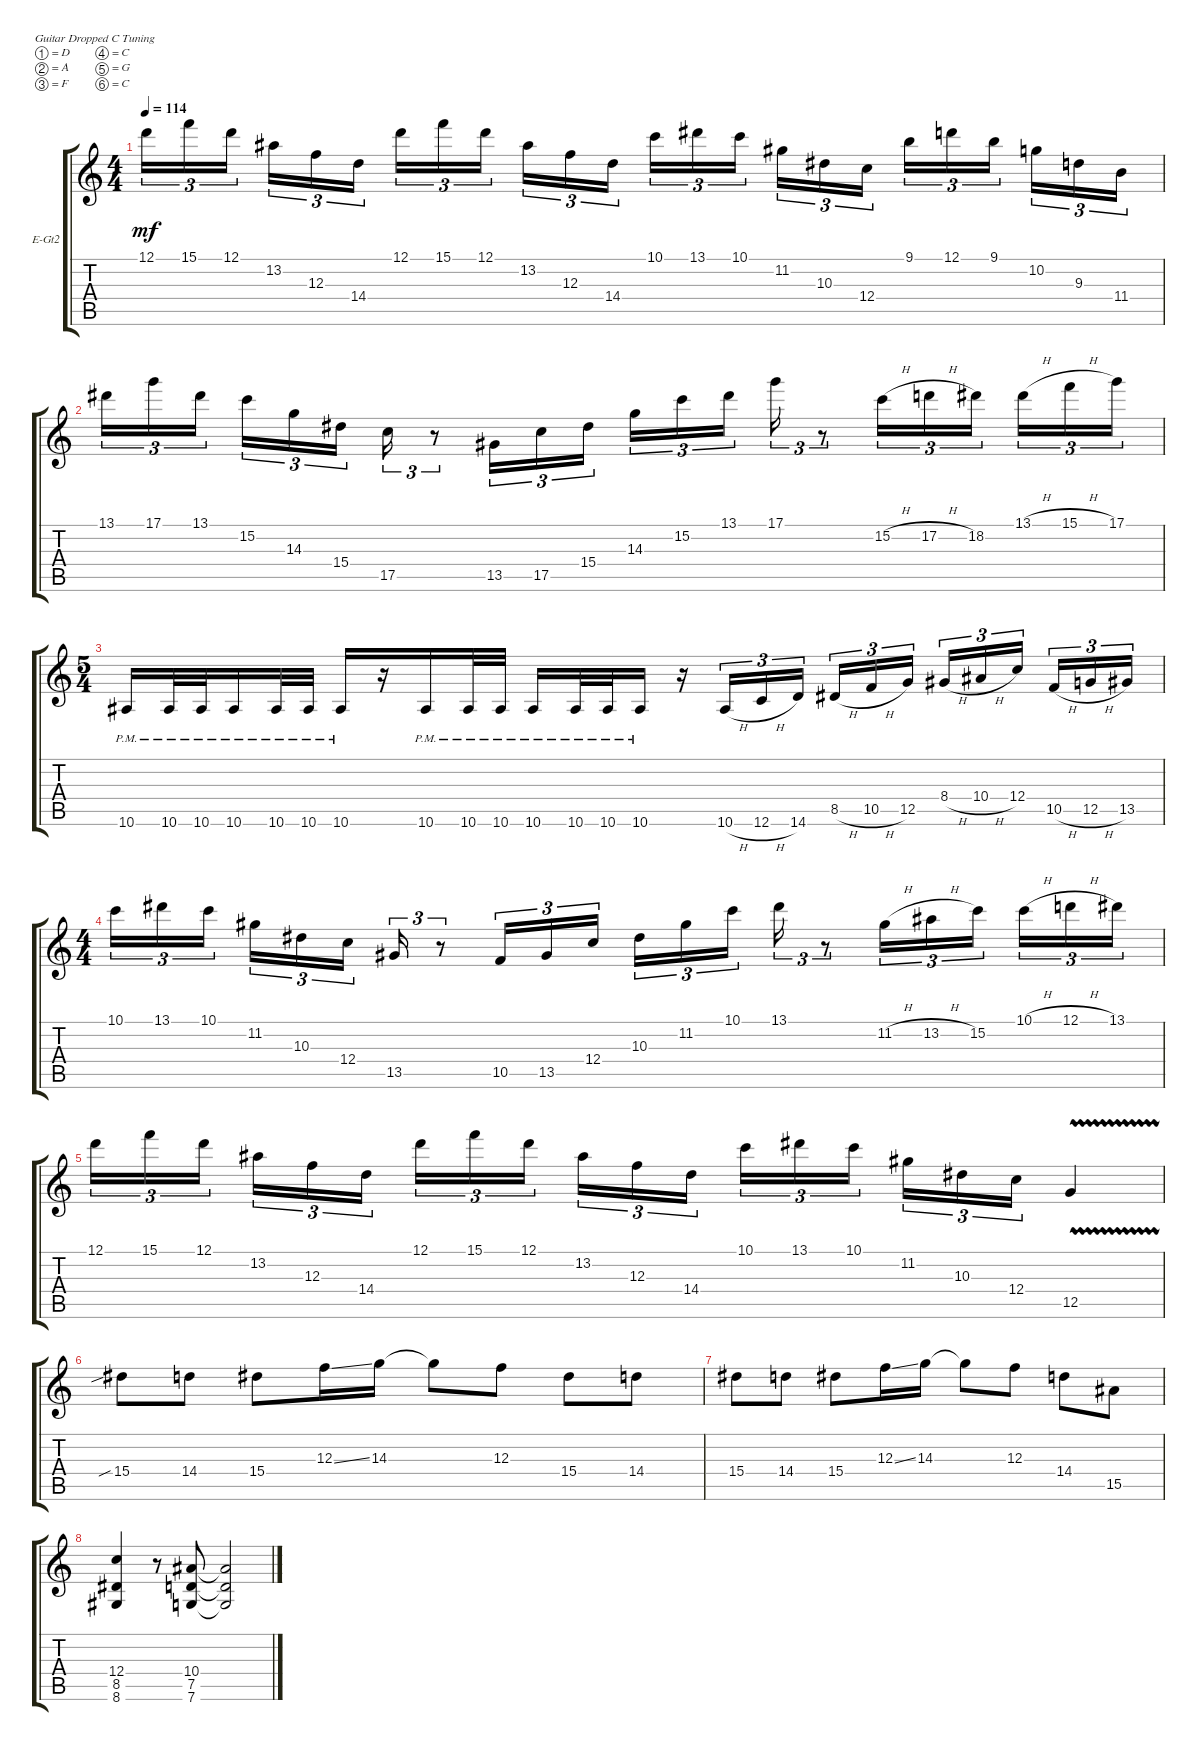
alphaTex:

\defaultSystemsLayout 4
\bracketExtendMode groupsimilarinstruments
\firstSystemTrackNameOrientation horizontal
\otherSystemsTrackNameOrientation horizontal
\track ("Guitar 2" "E-Gt2") {instrument distortionguitar}
\staff {score tabs}
\tuning (D4 A3 F3 C3 G2 C2)
\ts (4 4)
\tempo 114
\clef g2
\ks c
12.1.16{tu (3 2) dy mf} 15.1.16{tu (3 2)} 12.1.16{tu (3 2)} 13.2.16{tu (3 2)} 12.3.16{tu (3 2)} 14.4.16{tu (3 2)} 12.1.16{tu (3 2)} 15.1.16{tu (3 2)} 12.1.16{tu (3 2)} 13.2.16{tu (3 2)} 12.3.16{tu (3 2)} 14.4.16{tu (3 2)} 10.1.16{tu (3 2)} 13.1.16{tu (3 2)} 10.1.16{tu (3 2)} 11.2.16{tu (3 2)} 10.3.16{tu (3 2)} 12.4.16{tu (3 2)} 9.1.16{tu (3 2)} 12.1.16{tu (3 2)} 9.1.16{tu (3 2)} 10.2.16{tu (3 2)} 9.3.16{tu (3 2)} 11.4.16{tu (3 2)} |
13.1.16{tu (3 2)} 17.1.16{tu (3 2)} 13.1.16{tu (3 2)} 15.2.16{tu (3 2)} 14.3.16{tu (3 2)} 15.4.16{tu (3 2)} 17.5.16{tu (3 2)} r.8{tu (3 2)} 13.5.16{tu (3 2)} 17.5.16{tu (3 2)} 15.4.16{tu (3 2)} 14.3.16{tu (3 2)} 15.2.16{tu (3 2)} 13.1.16{tu (3 2)} 17.1.16{tu (3 2)} r.8{tu (3 2)} 15.2{h}.16{tu (3 2)} 17.2{h}.16{tu (3 2)} 18.2.16{tu (3 2)} 13.1{h}.16{tu (3 2)} 15.1{h}.16{tu (3 2)} 17.1.16{tu (3 2)} |
\ts (5 4)
10.6{pm}.16 10.6{pm}.32 10.6{pm}.32 10.6{pm}.16 10.6{pm}.32 10.6{pm}.32 10.6{pm}.16 r.16 10.6{pm}.16 10.6{pm}.32 10.6{pm}.32 10.6{pm}.16 10.6{pm}.32 10.6{pm}.32 10.6{pm}.16 r.16 10.6{h}.16{tu (3 2)} 12.6{h}.16{tu (3 2)} 14.6.16{tu (3 2)} 8.5{h}.16{tu (3 2)} 10.5{h}.16{tu (3 2)} 12.5.16{tu (3 2)} 8.4{h}.16{tu (3 2)} 10.4{h}.16{tu (3 2)} 12.4.16{tu (3 2)} 10.5{h}.16{tu (3 2)} 12.5{h}.16{tu (3 2)} 13.5.16{tu (3 2)} |
\ts (4 4)
10.1.16{tu (3 2)} 13.1.16{tu (3 2)} 10.1.16{tu (3 2)} 11.2.16{tu (3 2)} 10.3.16{tu (3 2)} 12.4.16{tu (3 2)} 13.5.16{tu (3 2)} r.8{tu (3 2)} 10.5.16{tu (3 2)} 13.5.16{tu (3 2)} 12.4.16{tu (3 2)} 10.3.16{tu (3 2)} 11.2.16{tu (3 2)} 10.1.16{tu (3 2)} 13.1.16{tu (3 2)} r.8{tu (3 2)} 11.2{h}.16{tu (3 2)} 13.2{h}.16{tu (3 2)} 15.2.16{tu (3 2)} 10.1{h}.16{tu (3 2)} 12.1{h}.16{tu (3 2)} 13.1.16{tu (3 2)} |
12.1.16{tu (3 2)} 15.1.16{tu (3 2)} 12.1.16{tu (3 2)} 13.2.16{tu (3 2)} 12.3.16{tu (3 2)} 14.4.16{tu (3 2)} 12.1.16{tu (3 2)} 15.1.16{tu (3 2)} 12.1.16{tu (3 2)} 13.2.16{tu (3 2)} 12.3.16{tu (3 2)} 14.4.16{tu (3 2)} 10.1.16{tu (3 2)} 13.1.16{tu (3 2)} 10.1.16{tu (3 2)} 11.2.16{tu (3 2)} 10.3.16{tu (3 2)} 12.4.16{tu (3 2)} 12.5{vw}.4 |
15.4{sib}.8 14.4.8 15.4.8 12.3{ss}.16 14.3.16 14.3{t}.8 12.3.8 15.4.8 14.4.8 |
15.4.8 14.4.8 15.4.8 12.3{ss}.16 14.3.16 14.3{t}.8 12.3.8 14.4.8 15.5.8 |
(8.6 8.5 12.4).4 r.8 (7.6 7.5 10.4).8 (7.6{t} 7.5{t} 10.4{t}).2
